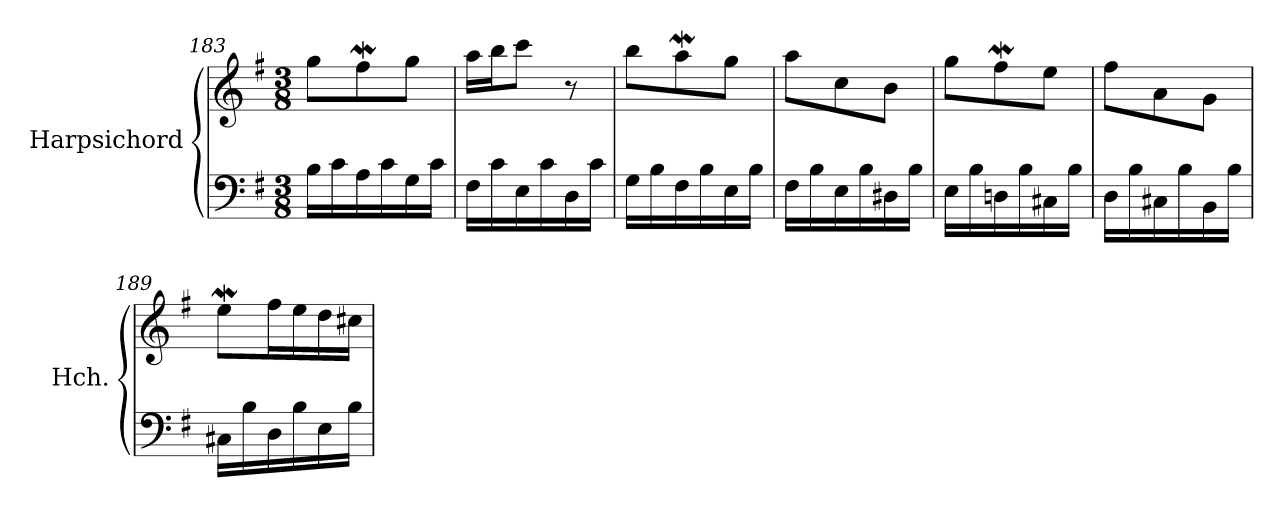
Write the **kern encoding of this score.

**kern	**kern
*part1	*part1
*staff2	*staff1
*I"Harpsichord	*
*I'Hch.	*
*clefF4	*clefG2
*k[f#]	*k[f#]
*M3/8	*M3/8
=183	=183
16B\LL	8gg\L
16c\	.
16A\	8ff#W\
16c\	.
16G\	8gg\J
16c\JJ	.
=184	=184
16F#\LL	16aa\LL
16c\	16bb\J
16E\	8ccc\J
16c\	.
16D\	8r
16c\JJ	.
=185	=185
16G\LL	8bb\L
16B\	.
16F#\	8aaW\
16B\	.
16E\	8gg\J
16B\JJ	.
=186	=186
16F#\LL	8aa\L
16B\	.
16E\	8cc\
16B\	.
16D#X\	8b\J
16B\JJ	.
!!LO:LB:g=z
=187	=187
16E\LL	8gg\L
16B\	.
16Dn\	8ff#W\
16B\	.
16C#X\	8ee\J
16B\JJ	.
=188	=188
16D\LL	8ff#\L
16B\	.
16C#X\	8a\
16B\	.
16BB\	8g\J
16B\JJ	.
=189	=189
16C#X\LL	8eeW\L
16B\	.
16D\	16ff#\L
16B\	16ee\
16E\	16dd\
16B\JJ	16cc#X\JJ
=	=
*-	*-
